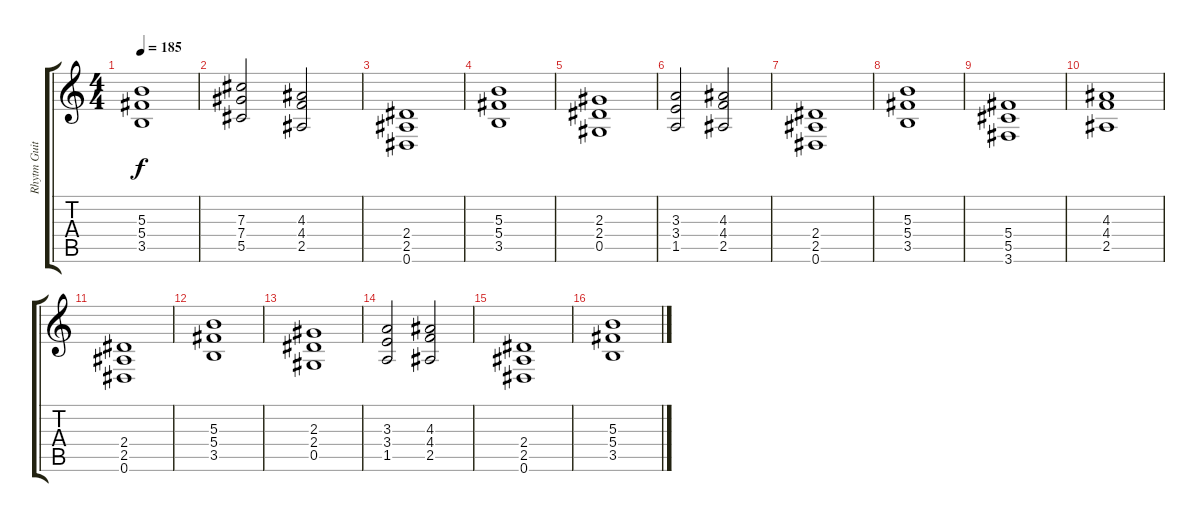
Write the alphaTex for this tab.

\track ("Rhytm Guitar" "Rhytm Guit") {instrument distortionguitar}
\staff {score tabs}
\tuning (Eb4 Bb3 Gb3 Db3 Ab2 Eb2) {hide}
\ts (4 4)
\tempo 185
\clef g2
\ks c
(5.3 5.4 3.5).1{dy f} |
(7.3 7.4 5.5).2 (4.3 4.4 2.5).2 |
(2.4 2.5 0.6).1 |
(5.3 5.4 3.5).1 |
(2.3 2.4 0.5).1 |
(3.3 3.4 1.5).2 (4.3 4.4 2.5).2 |
(2.4 2.5 0.6).1 |
(5.3 5.4 3.5).1 |
(5.4 5.5 3.6).1 |
(4.3 4.4 2.5).1 |
(2.4 2.5 0.6).1 |
(5.3 5.4 3.5).1 |
(2.3 2.4 0.5).1 |
(3.3 3.4 1.5).2 (4.3 4.4 2.5).2 |
(2.4 2.5 0.6).1 |
(5.3 5.4 3.5).1
